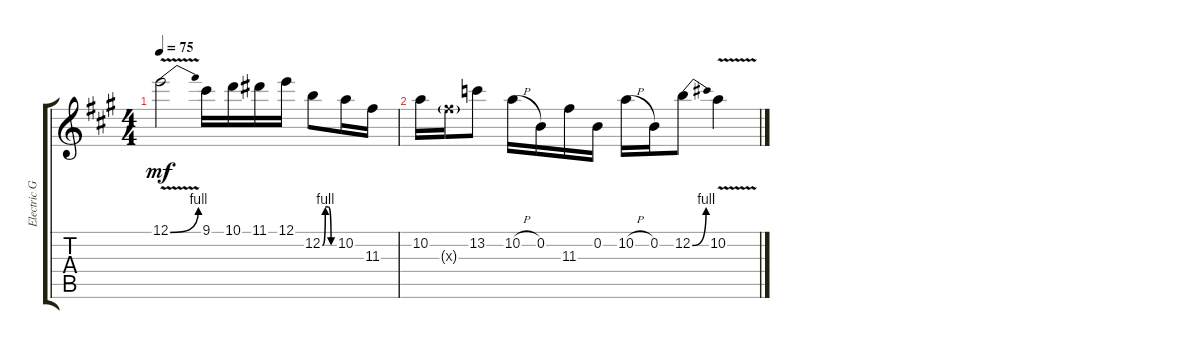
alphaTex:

\track ("Electric Guitar" "Electric G") {instrument electricguitarclean}
\staff {score tabs}
\tuning (E4 B3 G3 D3 A2 E2) {hide}
\ts (4 4)
\tempo 75
\clef g2
\ks a
12.1{be (bend 0 0 60 4) v}.2{dy mf instrument electricguitarclean} 9.1.16 10.1.16 11.1.16 12.1.16 12.2{be (custom 0 0 15 4 30 4 45 0 60 0)}.8 10.2.16 11.3.16 |
10.2.16 11.3{g x}.16 13.2.8 10.2{h}.16 0.2.16 11.3.16 0.2.16 10.2{h}.16 0.2.16 12.2{be (bend 0 0 60 4)}.8 10.2{v}.4
